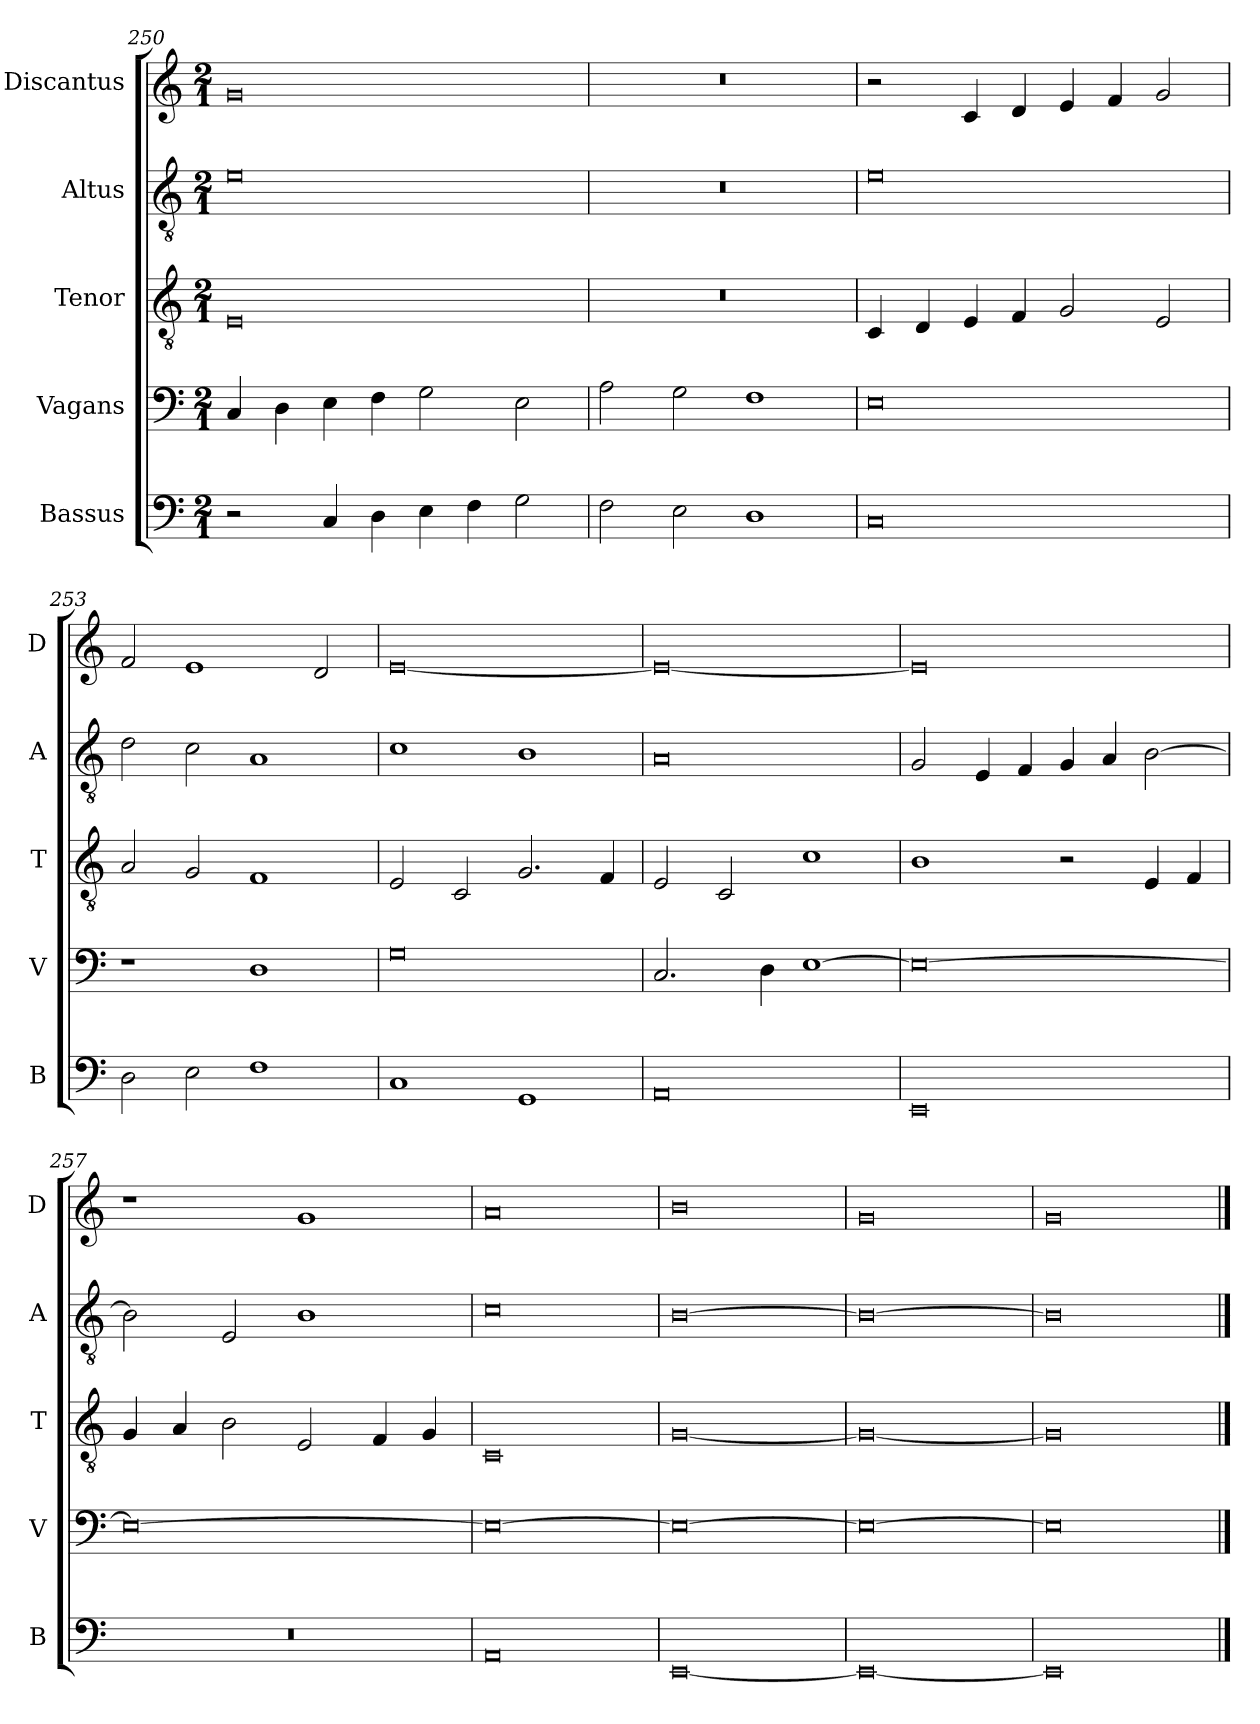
**kern	**kern	**kern	**kern	**kern
*part5	*part4	*part3	*part2	*part1
*staff5	*staff4	*staff3	*staff2	*staff1
*I"Bassus	*I"Vagans	*I"Tenor	*I"Altus	*I"Discantus
*I'B	*I'V	*I'T	*I'A	*I'D
*clefF4	*clefF4	*clefGv2	*clefGv2	*clefG2
*k[]	*k[]	*k[]	*k[]	*k[]
*M2/1	*M2/1	*M2/1	*M2/1	*M2/1
=250	=250	=250	=250	=250
2r	4C	0E	0e	0g
.	4D	.	.	.
4C	4E	.	.	.
4D	4F	.	.	.
4E	2G	.	.	.
4F	.	.	.	.
2G	2E	.	.	.
=251	=251	=251	=251	=251
2F	2A	0r	0r	0r
2E	2G	.	.	.
1D	1F	.	.	.
=252	=252	=252	=252	=252
0C	0E	4C	0e	2r
.	.	4D	.	.
.	.	4E	.	4c
.	.	4F	.	4d
.	.	2G	.	4e
.	.	.	.	4f
.	.	2E	.	2g
=253	=253	=253	=253	=253
2D	1r	2A	2d	2f
2E	.	2G	2c	1e
1F	1D	1F	1A	.
.	.	.	.	2d
=254	=254	=254	=254	=254
1C	0G	2E	1c	[0e
.	.	2C	.	.
1GG	.	2.G	1B	.
.	.	4F	.	.
=255	=255	=255	=255	=255
0AA	2.C	2E	0A	0e_
.	.	2C	.	.
.	4D	.	.	.
.	[1E	1c	.	.
=256	=256	=256	=256	=256
0EE	0E_	1B	2G	0e]
.	.	.	4E	.
.	.	.	4F	.
.	.	2r	4G	.
.	.	.	4A	.
.	.	4E	[2B	.
.	.	4F	.	.
=257	=257	=257	=257	=257
0r	0E_	4G	2B]	1r
.	.	4A	.	.
.	.	2B	2E	.
.	.	2E	1B	1g
.	.	4F	.	.
.	.	4G	.	.
=258	=258	=258	=258	=258
0AA	0E_	0C	0c	0a
=259	=259	=259	=259	=259
[0EE	0E_	[0G	[0B	0b
=260	=260	=260	=260	=260
0EE_	0E_	0G_	0B_	0g
=261	=261	=261	=261	=261
0EE]	0E]	0G]	0B]	0g
==	==	==	==	==
*-	*-	*-	*-	*-
